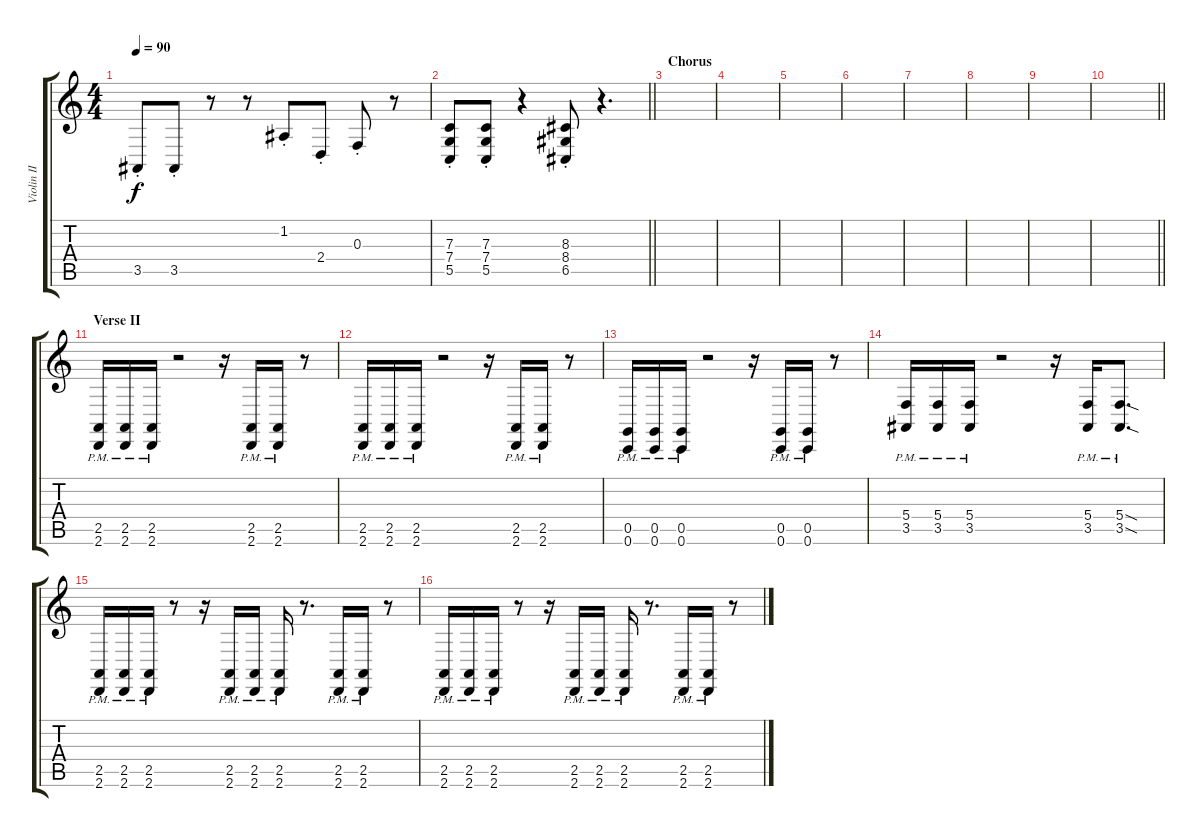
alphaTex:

\track ("Violin II" "Violin II") {instrument violin}
\staff {score tabs}
\tuning (D4 A3 F3 C3 G2 C2) {hide}
\ts (4 4)
\tempo 90
\clef g2
\ks c
3.5{st}.8{dy f} 3.5{st}.8 r.8 r.8 1.2{st}.8 2.4{st}.8 0.3{st}.8 r.8 |
\barLineRight lightlight
(7.3 7.4 5.5{st}).8 (7.3 7.4 5.5{st}).8 r.4 (8.3 8.4 6.5{st}).8 r.4{d} |
\section ("" "Chorus")
|
|
|
|
|
|
|
\barLineRight lightlight
|
\section ("" "Verse II")
(2.5{pm} 2.6{pm}).16 (2.5{pm} 2.6{pm}).16 (2.5{pm} 2.6{pm}).16 r.2 r.16 (2.5{pm} 2.6{pm}).16 (2.5{pm} 2.6{pm}).16 r.8 |
(2.5{pm} 2.6{pm}).16 (2.5{pm} 2.6{pm}).16 (2.5{pm} 2.6{pm}).16 r.2 r.16 (2.5{pm} 2.6{pm}).16 (2.5{pm} 2.6{pm}).16 r.8 |
(0.5{pm} 0.6{pm}).16 (0.5{pm} 0.6{pm}).16 (0.5{pm} 0.6{pm}).16 r.2 r.16 (0.5{pm} 0.6{pm}).16 (0.5{pm} 0.6{pm}).16 r.8 |
(5.4{pm} 3.5{pm}).16 (5.4{pm} 3.5{pm}).16 (5.4{pm} 3.5{pm}).16 r.2 r.16 (5.4{pm} 3.5{pm}).16 (5.4{sod pm} 3.5{sod pm}).8{d} |
(2.5{pm} 2.6{pm}).16 (2.5{pm} 2.6{pm}).16 (2.5{pm} 2.6{pm}).16 r.8 r.16 (2.5{pm} 2.6{pm}).16 (2.5{pm} 2.6{pm}).16 (2.5{pm} 2.6{pm}).16 r.8{d} (2.5{pm} 2.6{pm}).16 (2.5{pm} 2.6{pm}).16 r.8 |
(2.5{pm} 2.6{pm}).16 (2.5{pm} 2.6{pm}).16 (2.5{pm} 2.6{pm}).16 r.8 r.16 (2.5{pm} 2.6{pm}).16 (2.5{pm} 2.6{pm}).16 (2.5{pm} 2.6{pm}).16 r.8{d} (2.5{pm} 2.6{pm}).16 (2.5{pm} 2.6{pm}).16 r.8
